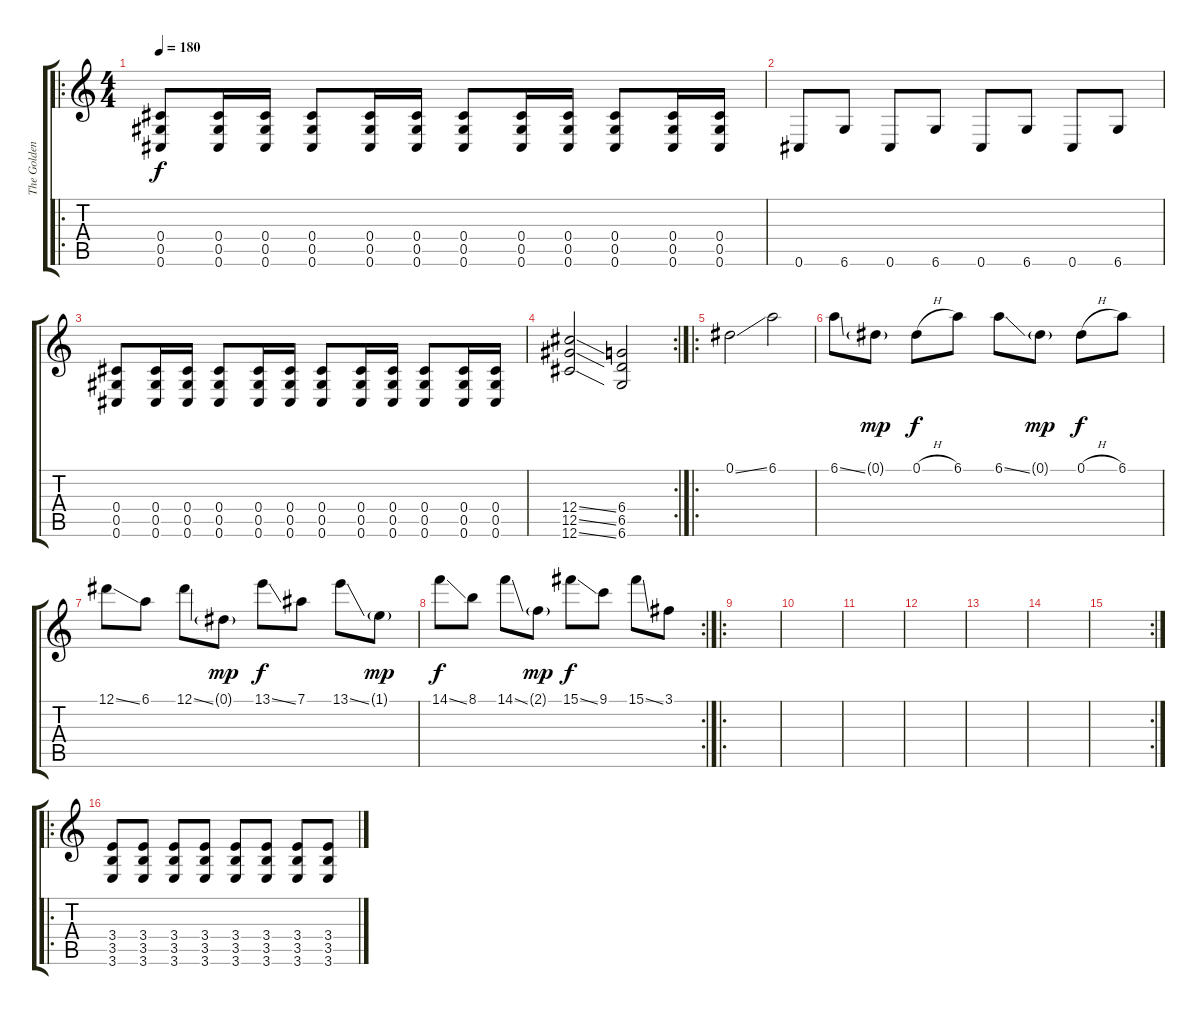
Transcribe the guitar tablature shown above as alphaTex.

\track ("The Golden warrior" "The Golden") {instrument overdrivenguitar}
\staff {score tabs}
\tuning (Eb4 Bb3 Gb3 Db3 Ab2 Db2) {hide}
\ro
\ts (4 4)
\tempo 180
\clef g2
\ks c
(0.4 0.5 0.6).8{dy f instrument overdrivenguitar} (0.4 0.5 0.6).16 (0.4 0.5 0.6).16 (0.4 0.5 0.6).8 (0.4 0.5 0.6).16 (0.4 0.5 0.6).16 (0.4 0.5 0.6).8 (0.4 0.5 0.6).16 (0.4 0.5 0.6).16 (0.4 0.5 0.6).8 (0.4 0.5 0.6).16 (0.4 0.5 0.6).16 |
0.6.8 6.6.8 0.6.8 6.6.8 0.6.8 6.6.8 0.6.8 6.6.8 |
(0.4 0.5 0.6).8 (0.4 0.5 0.6).16 (0.4 0.5 0.6).16 (0.4 0.5 0.6).8 (0.4 0.5 0.6).16 (0.4 0.5 0.6).16 (0.4 0.5 0.6).8 (0.4 0.5 0.6).16 (0.4 0.5 0.6).16 (0.4 0.5 0.6).8 (0.4 0.5 0.6).16 (0.4 0.5 0.6).16 |
\rc 2
(12.4{ss} 12.5{ss} 12.6{ss}).2 (6.4 6.5 6.6).2 |
\ro
0.1{ss}.2 6.1.2 |
6.1{ss}.8 0.1{g}.8{dy mp} 0.1{h}.8{dy f} 6.1.8 6.1{ss}.8 0.1{g}.8{dy mp} 0.1{h}.8{dy f} 6.1.8 |
12.1{ss}.8 6.1.8 12.1{ss}.8 0.1{g}.8{dy mp} 13.1{ss}.8{dy f} 7.1.8 13.1{ss}.8 1.1{g}.8{dy mp} |
\rc 2
14.1{ss}.8{dy f} 8.1.8 14.1{ss}.8 2.1{g}.8{dy mp} 15.1{ss}.8{dy f} 9.1.8 15.1{ss}.8 3.1.8 |
\ro
|
|
|
|
|
|
\rc 2
|
\ro
(3.4 3.5 3.6).8 (3.4 3.5 3.6).8 (3.4 3.5 3.6).8 (3.4 3.5 3.6).8 (3.4 3.5 3.6).8 (3.4 3.5 3.6).8 (3.4 3.5 3.6).8 (3.4 3.5 3.6).8
